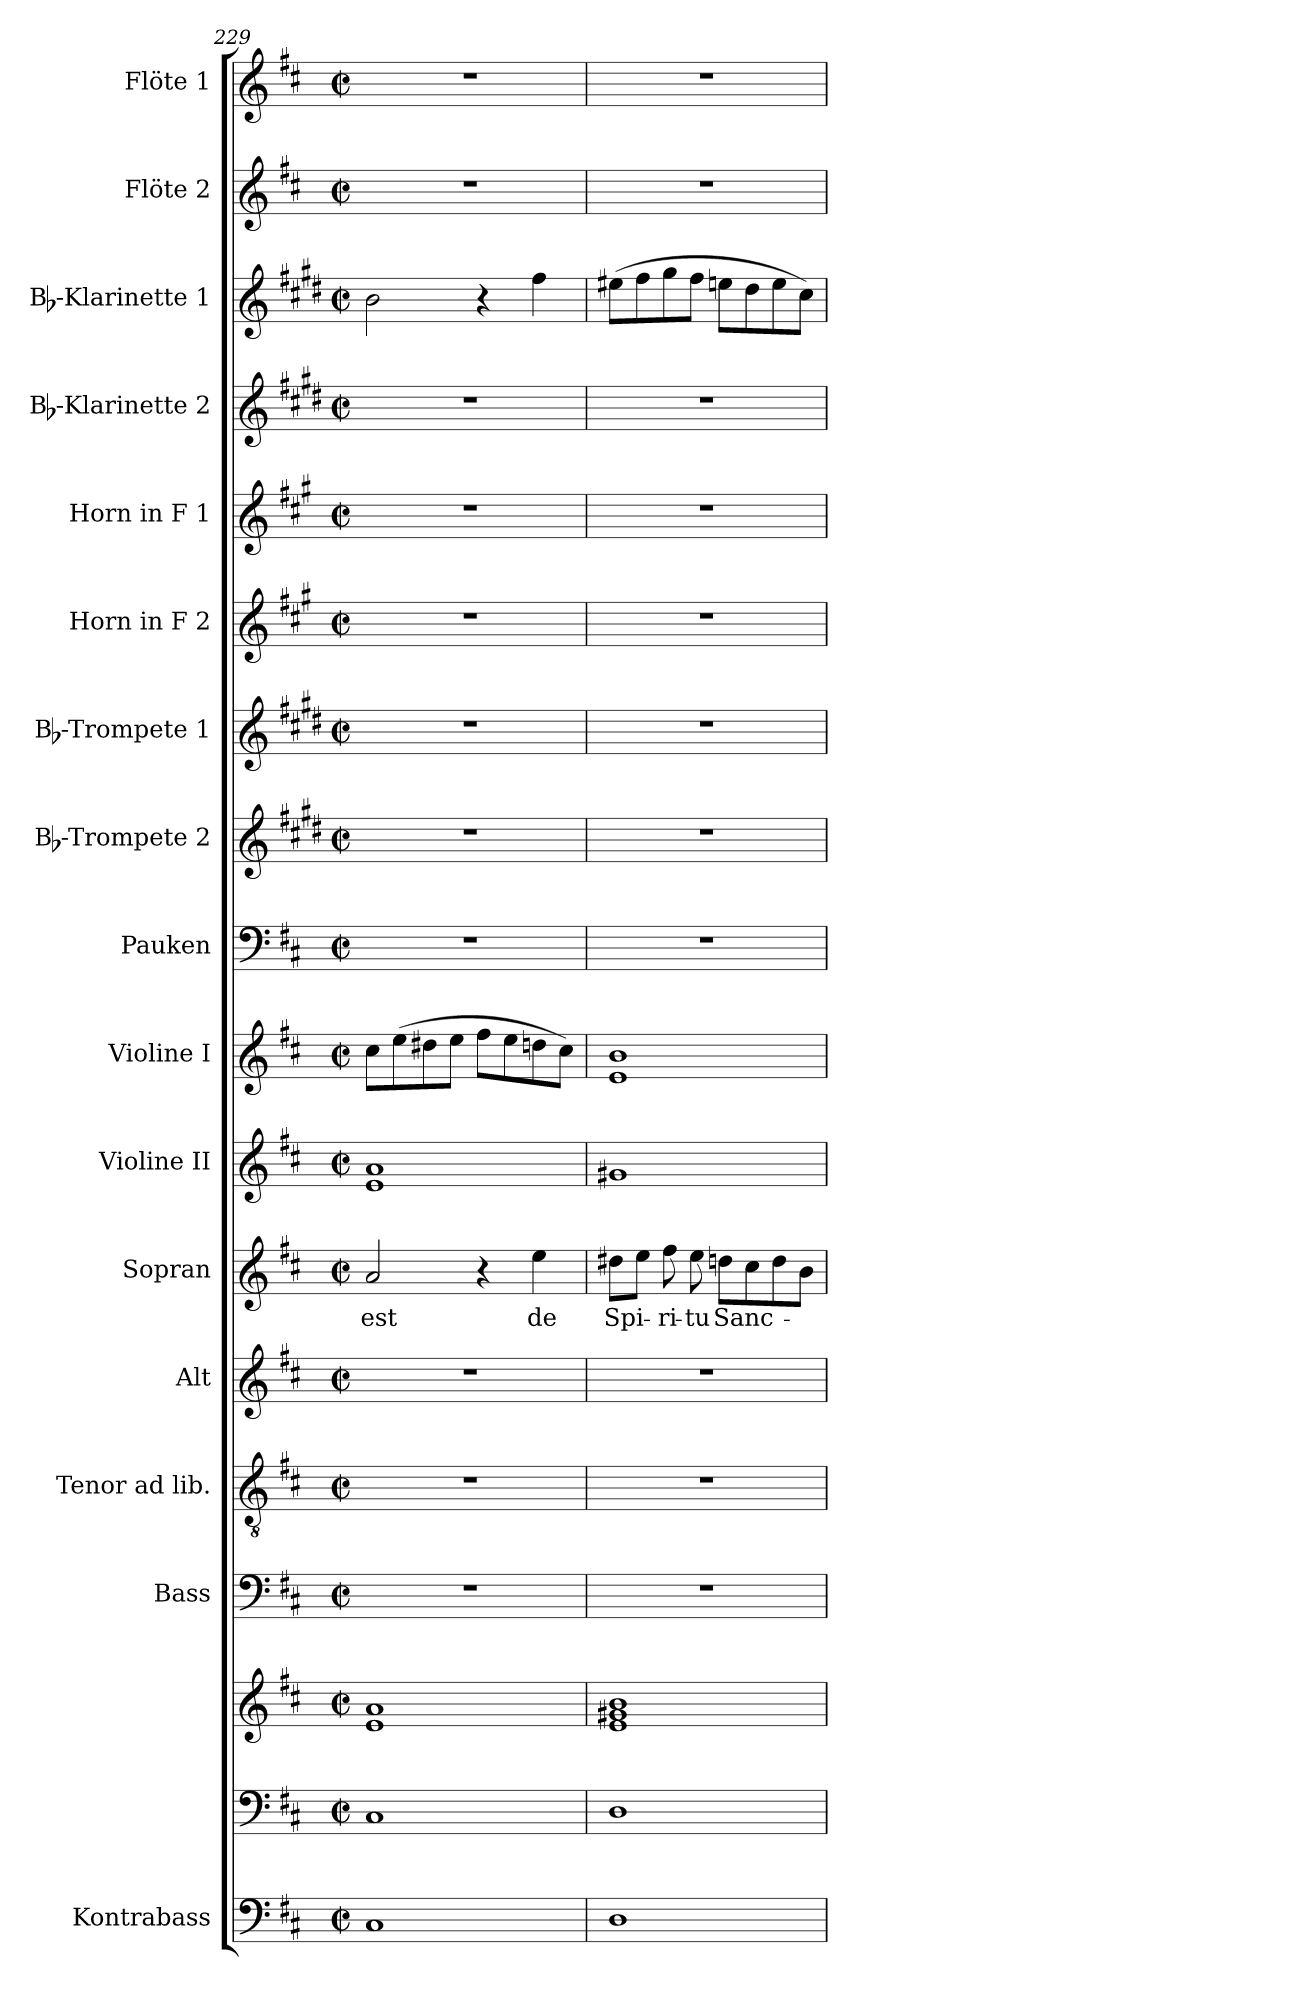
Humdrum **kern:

**kern	**kern	**kern	**kern	**kern	**kern	**kern	**text	**kern	**kern	**kern	**kern	**kern	**kern	**kern	**kern	**kern	**kern	**kern
*part17	*part16	*part16	*part15	*part14	*part13	*part12	*part12	*part11	*part10	*part9	*part8	*part7	*part6	*part5	*part4	*part3	*part2	*part1
*staff18	*staff17	*staff16	*staff15	*staff14	*staff13	*staff12	*staff12	*staff11	*staff10	*staff9	*staff8	*staff7	*staff6	*staff5	*staff4	*staff3	*staff2	*staff1
*I"Kontrabass	*	*	*I"Bass	*I"Tenor ad lib.	*I"Alt	*I"Sopran	*	*I"Violine II	*I"Violine I	*I"Pauken	*I"Bb-Trompete 2	*I"Bb-Trompete 1	*I"Horn in F 2	*I"Horn in F 1	*I"Bb-Klarinette 2	*I"Bb-Klarinette 1	*I"Flöte 2	*I"Flöte 1
*I'Kb.	*	*	*I'B.	*I'T.	*I'A.	*I'S.	*	*I'Vl. II	*I'Vl. I	*I'Pk.	*I'Bb Trp. 2	*I'Bb Trp. 1	*	*	*I'Bb Kl. 2	*I'Bb Kl. 1	*I'Fl. 2	*I'Fl. 1
*clefF4	*clefF4	*clefG2	*clefF4	*clefGv2	*clefG2	*clefG2	*	*clefG2	*clefG2	*clefF4	*clefG2	*clefG2	*clefG2	*clefG2	*clefG2	*clefG2	*clefG2	*clefG2
*ITrd7c12	*	*	*	*	*	*	*	*	*	*	*ITrd1c2	*ITrd1c2	*ITrd4c7	*ITrd4c7	*ITrd1c2	*ITrd1c2	*	*
*k[f#c#]	*k[f#c#]	*k[f#c#]	*k[f#c#]	*k[f#c#]	*k[f#c#]	*k[f#c#]	*	*k[f#c#]	*k[f#c#]	*k[f#c#]	*k[f#c#]	*k[f#c#]	*k[f#c#]	*k[f#c#]	*k[f#c#]	*k[f#c#]	*k[f#c#]	*k[f#c#]
*D:	*D:	*D:	*D:	*D:	*D:	*D:	*	*D:	*D:	*D:	*D:	*D:	*D:	*D:	*D:	*D:	*D:	*D:
*M2/2	*M2/2	*M2/2	*M2/2	*M2/2	*M2/2	*M2/2	*	*M2/2	*M2/2	*M2/2	*M2/2	*M2/2	*M2/2	*M2/2	*M2/2	*M2/2	*M2/2	*M2/2
*met(c|)	*met(c|)	*met(c|)	*met(c|)	*met(c|)	*met(c|)	*met(c|)	*	*met(c|)	*met(c|)	*met(c|)	*met(c|)	*met(c|)	*met(c|)	*met(c|)	*met(c|)	*met(c|)	*met(c|)	*met(c|)
=229	=229	=229	=229	=229	=229	=229	=229	=229	=229	=229	=229	=229	=229	=229	=229	=229	=229	=229
!	!	!	!	!	!	!	!LO:LY:b	!	!	!	!	!	!	!	!	!	!	!
1CC#	1C#	1e 1a	1r	1r	1r	2a/	est	1e 1a	8cc#\L	1r	1r	1r	1r	1r	1r	2a\	1r	1r
.	.	.	.	.	.	.	.	.	(>8ee\	.	.	.	.	.	.	.	.	.
.	.	.	.	.	.	.	.	.	8dd#X\	.	.	.	.	.	.	.	.	.
.	.	.	.	.	.	.	.	.	8ee\J	.	.	.	.	.	.	.	.	.
.	.	.	.	.	.	4r	.	.	8ff#\L	.	.	.	.	.	.	4r	.	.
.	.	.	.	.	.	.	.	.	8ee\	.	.	.	.	.	.	.	.	.
!	!	!	!	!	!	!	!LO:LY:b	!	!	!	!	!	!	!	!	!	!	!
.	.	.	.	.	.	4ee\	de	.	8ddn\	.	.	.	.	.	.	4ee\	.	.
.	.	.	.	.	.	.	.	.	8cc#\J)	.	.	.	.	.	.	.	.	.
=230	=230	=230	=230	=230	=230	=230	=230	=230	=230	=230	=230	=230	=230	=230	=230	=230	=230	=230
!	!	!	!	!	!	!	!LO:LY:b	!	!	!	!	!	!	!	!	!	!	!
1DD	1D	1e 1g#X 1b	1r	1r	1r	8dd#X\L	Spi-	1g#X	1e 1b	1r	1r	1r	1r	1r	1r	(>8dd#X\L	1r	1r
.	.	.	.	.	.	8ee\J	.	.	.	.	.	.	.	.	.	8ee\	.	.
!	!	!	!	!	!	!	!LO:LY:b	!	!	!	!	!	!	!	!	!	!	!
.	.	.	.	.	.	8ff#\	-ri-	.	.	.	.	.	.	.	.	8ff#\	.	.
!	!	!	!	!	!	!	!LO:LY:b	!	!	!	!	!	!	!	!	!	!	!
.	.	.	.	.	.	8ee\	-tu	.	.	.	.	.	.	.	.	8ee\J	.	.
!	!	!	!	!	!	!	!LO:LY:b	!	!	!	!	!	!	!	!	!	!	!
.	.	.	.	.	.	8ddn\L	Sanc-	.	.	.	.	.	.	.	.	8ddn\L	.	.
.	.	.	.	.	.	8cc#\	.	.	.	.	.	.	.	.	.	8cc#\	.	.
.	.	.	.	.	.	8dd\	.	.	.	.	.	.	.	.	.	8dd\	.	.
.	.	.	.	.	.	8b\J	.	.	.	.	.	.	.	.	.	8b\J)	.	.
=	=	=	=	=	=	=	=	=	=	=	=	=	=	=	=	=	=	=
*-	*-	*-	*-	*-	*-	*-	*-	*-	*-	*-	*-	*-	*-	*-	*-	*-	*-	*-
